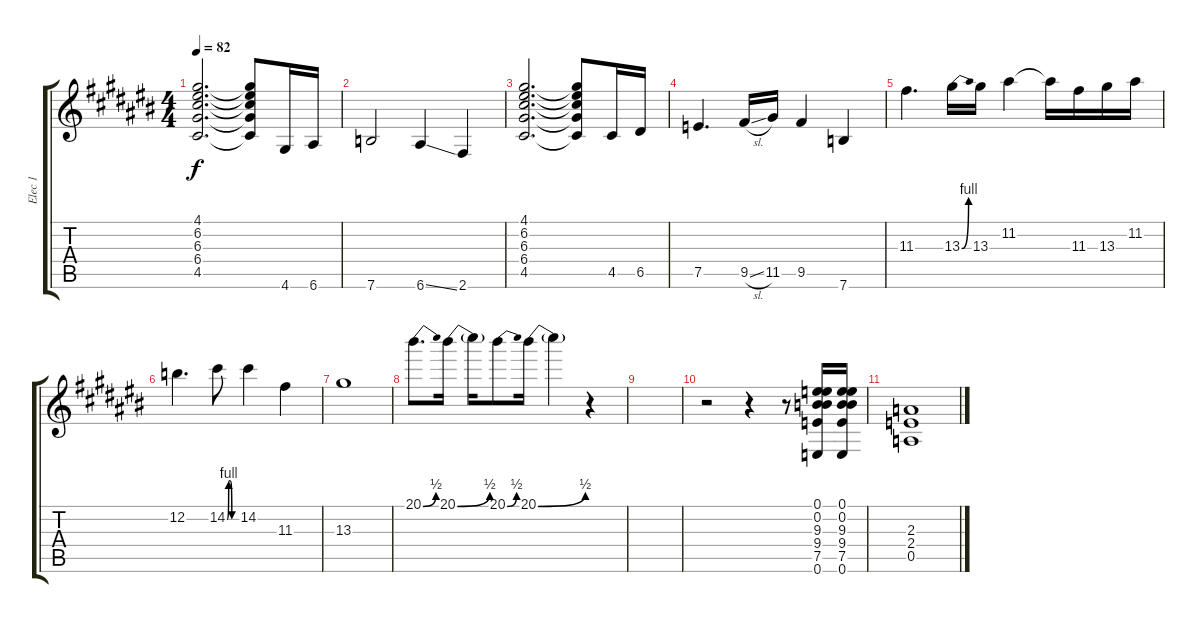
\track ("Elec 1" "Elec 1") {instrument overdrivenguitar}
\staff {score tabs}
\tuning (E4 B3 G3 D3 A2 E2) {hide}
\ts (4 4)
\tempo 82
\clef g2
\ks c#
(4.1 6.2 6.3 6.4 4.5).2{d dy f} (4.1{t} 6.2{t} 6.3{t} 6.4{t} 4.5{t}).8 4.6.16 6.6.16 |
7.6.2 6.6{ss}.4 2.6.4 |
(4.1 6.2 6.3 6.4 4.5).2{d} (4.1{t} 6.2{t} 6.3{t} 6.4{t} 4.5{t}).8 4.5.16 6.5.16 |
7.5.4{d} 9.5{sl}.16 11.5.16 9.5.4 7.6.4 |
11.3.4{d} 13.3{be (bend 0 0 60 4)}.16 13.3.16 11.2.4 11.2{t}.16 11.3.16 13.3.16 11.2.16 |
12.2.4{d} 14.2{be (custom 0 0 10 4 20 4 30 0 60 0)}.8 14.2.4 11.3.4 |
13.3.1 |
20.1{be (bend 0 0 60 2)}.8{d} 20.1{be (bend 0 0 60 2)}.16 20.1{t}.16 20.1{be (bend 0 0 60 2)}.8 20.1{be (bend 0 0 60 2)}.16 20.1{t}.4 r.4 |
|
r.2 r.4 r.8 (0.1 0.2 9.3 9.4 7.5 0.6).16 (0.1 0.2 9.3 9.4 7.5 0.6).16 |
(2.3 2.4 0.5).1
